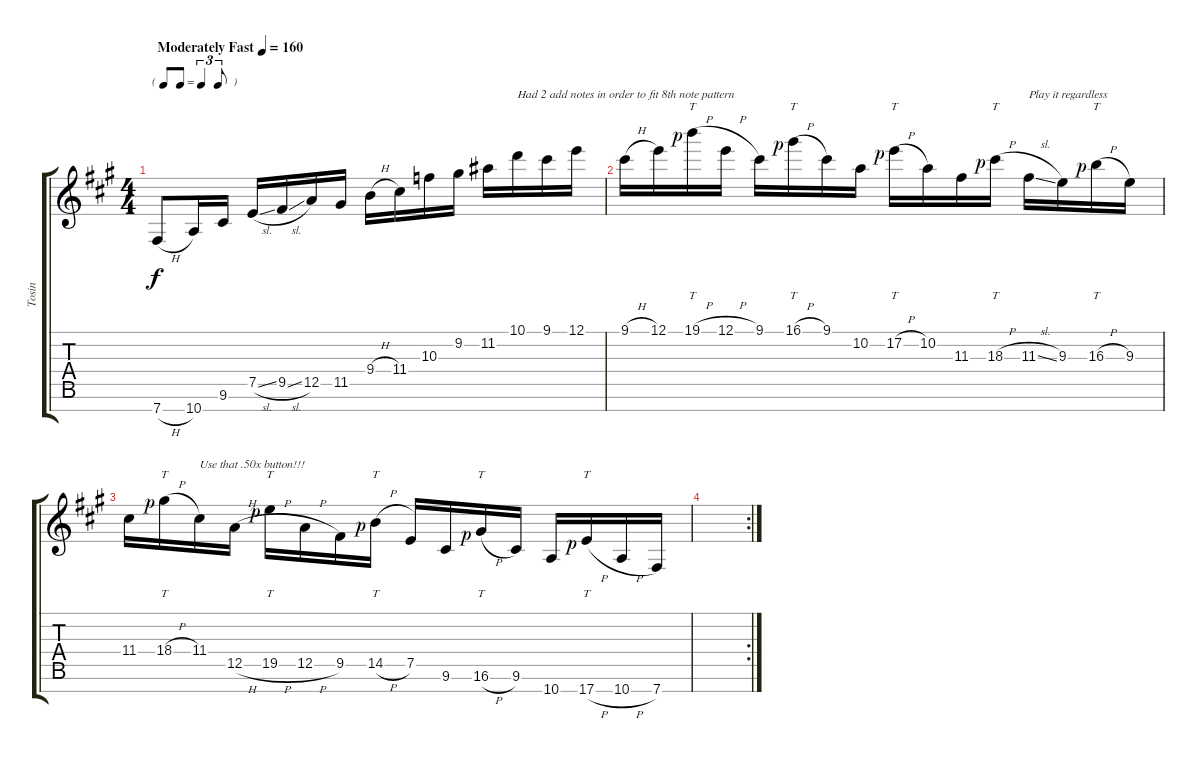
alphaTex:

\track ("Tosin" "Tosin") {instrument overdrivenguitar}
\staff {score tabs}
\tuning (E4 B3 G3 D3 A2 E2 B1) {hide}
\ts (4 4)
\tf triplet8th
\tempo (160 "Moderately Fast")
\clef g2
\ks f#minor
7.7{h}.8{dy f instrument overdrivenguitar} 10.7.16 9.6.16 7.5{sl}.16 9.5{sl}.16 12.5.16 11.5.16 9.4{h}.16 11.4.16 10.3.16 9.2.16 11.2.16 10.1.16{txt "Had 2 add notes in order to fit 8th note pattern"} 9.1.16 12.1.16 |
9.1{h}.16 12.1.16 19.1{h rf 1}.16{tt} 12.1{h}.16 9.1.16 16.1{h rf 1}.16{tt} 9.1.16 10.2.16 17.2{h rf 1}.16{tt} 10.2.16 11.3.16 18.3{h rf 1}.16{tt} 11.3{sl}.16{txt "Play it regardless"} 9.3.16 16.3{h rf 1}.16{tt} 9.3.16 |
11.4.16 18.4{h rf 1}.16{tt} 11.4.16{txt "Use that .50x button!!!"} 12.5{h}.16 19.5{h rf 1}.16{tt} 12.5{h}.16 9.5.16 14.5{h rf 1}.16{tt} 7.5.16 9.6.16 16.6{h rf 1}.16{tt} 9.6.16 10.7.16 17.7{h rf 1}.16{tt} 10.7{h}.16 7.7.16 |
\rc 2
